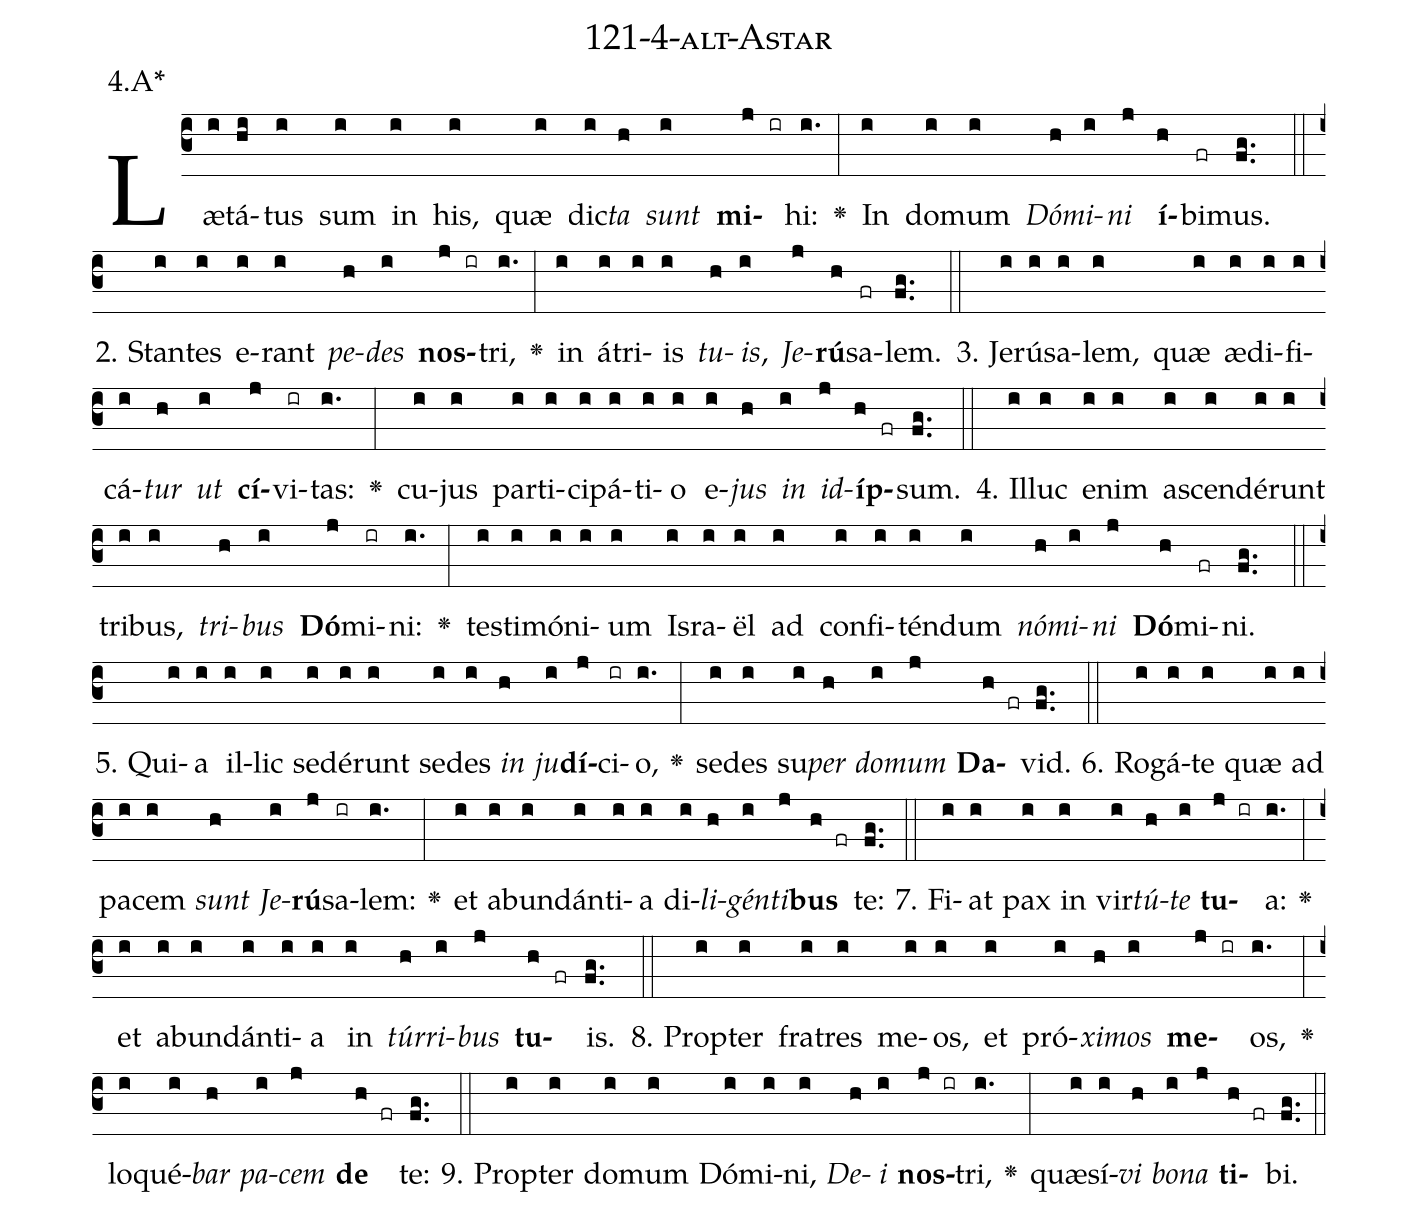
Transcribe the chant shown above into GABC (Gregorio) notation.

name: 121-4-alt-Astar;
annotation: 4.A*;
%%
(c3)Læ(i)tá(hi)tus(i) sum(i) in(i) his,(i) quæ(i) dic(i)<i>ta</i>(h) <i>sunt</i>(i) <b>mi</b>(j ir)hi:(i.) <v>\greheightstar</v>(:) In(i) do(i)mum(i) <i>Dó</i>(h)<i>mi</i>(i)<i>ni</i>(j) <b>í</b>(h)bi(fr)mus.(fg..) (::)
2. Stan(i)tes(i) e(i)rant(i) <i>pe</i>(h)<i>des</i>(i) <b>nos</b>(j ir)tri,(i.) <v>\greheightstar</v>(:) in(i) á(i)tri(i)is(i) <i>tu</i>(h)<i>is</i>,(i) <i>Je</i>(j)<b>rú</b>(h)sa(fr)lem.(fg..) (::)
3. Je(i)rú(i)sa(i)lem,(i) quæ(i) æ(i)di(i)fi(i)cá(i)<i>tur</i>(h) <i>ut</i>(i) <b>cí</b>(j)vi(ir)tas:(i.) <v>\greheightstar</v>(:) cu(i)jus(i) par(i)ti(i)ci(i)pá(i)ti(i)o(i) e(i)<i>jus</i>(h) <i>in</i>(i) <i>id</i>(j)<b>íp</b>(h fr)sum.(fg..) (::)
4. Il(i)luc(i) e(i)nim(i) a(i)scen(i)dé(i)runt(i) tri(i)bus,(i) <i>tri</i>(h)<i>bus</i>(i) <b>Dó</b>(j)mi(ir)ni:(i.) <v>\greheightstar</v>(:) tes(i)ti(i)mó(i)ni(i)um(i) Is(i)ra(i)ël(i) ad(i) con(i)fi(i)tén(i)dum(i) <i>nó</i>(h)<i>mi</i>(i)<i>ni</i>(j) <b>Dó</b>(h)mi(fr)ni.(fg..) (::)
5. Qui(i)a(i) il(i)lic(i) se(i)dé(i)runt(i) se(i)des(i) <i>in</i>(h) <i>ju</i>(i)<b>dí</b>(j)ci(ir)o,(i.) <v>\greheightstar</v>(:) se(i)des(i) su(i)<i>per</i>(h) <i>do</i>(i)<i>mum</i>(j) <b>Da</b>(h fr)vid.(fg..) (::)
6. Ro(i)gá(i)te(i) quæ(i) ad(i) pa(i)cem(i) <i>sunt</i>(h) <i>Je</i>(i)<b>rú</b>(j)sa(ir)lem:(i.) <v>\greheightstar</v>(:) et(i) ab(i)un(i)dán(i)ti(i)a(i) di(i)<i>li</i>(h)<i>gén</i>(i)<i>ti</i>(j)<b>bus</b>(h fr) te:(fg..) (::)
7. Fi(i)at(i) pax(i) in(i) vir(i)<i>tú</i>(h)<i>te</i>(i) <b>tu</b>(j ir)a:(i.) <v>\greheightstar</v>(:) et(i) ab(i)un(i)dán(i)ti(i)a(i) in(i) <i>túr</i>(h)<i>ri</i>(i)<i>bus</i>(j) <b>tu</b>(h fr)is.(fg..) (::)
8. Prop(i)ter(i) fra(i)tres(i) me(i)os,(i) et(i) pró(i)<i>xi</i>(h)<i>mos</i>(i) <b>me</b>(j ir)os,(i.) <v>\greheightstar</v>(:) lo(i)qué(i)<i>bar</i>(h) <i>pa</i>(i)<i>cem</i>(j) <b>de</b>(h fr) te:(fg..) (::)
9. Prop(i)ter(i) do(i)mum(i) Dó(i)mi(i)ni,(i) <i>De</i>(h)<i>i</i>(i) <b>nos</b>(j ir)tri,(i.) <v>\greheightstar</v>(:) quæ(i)sí(i)<i>vi</i>(h) <i>bo</i>(i)<i>na</i>(j) <b>ti</b>(h fr)bi.(fg..) (::)
